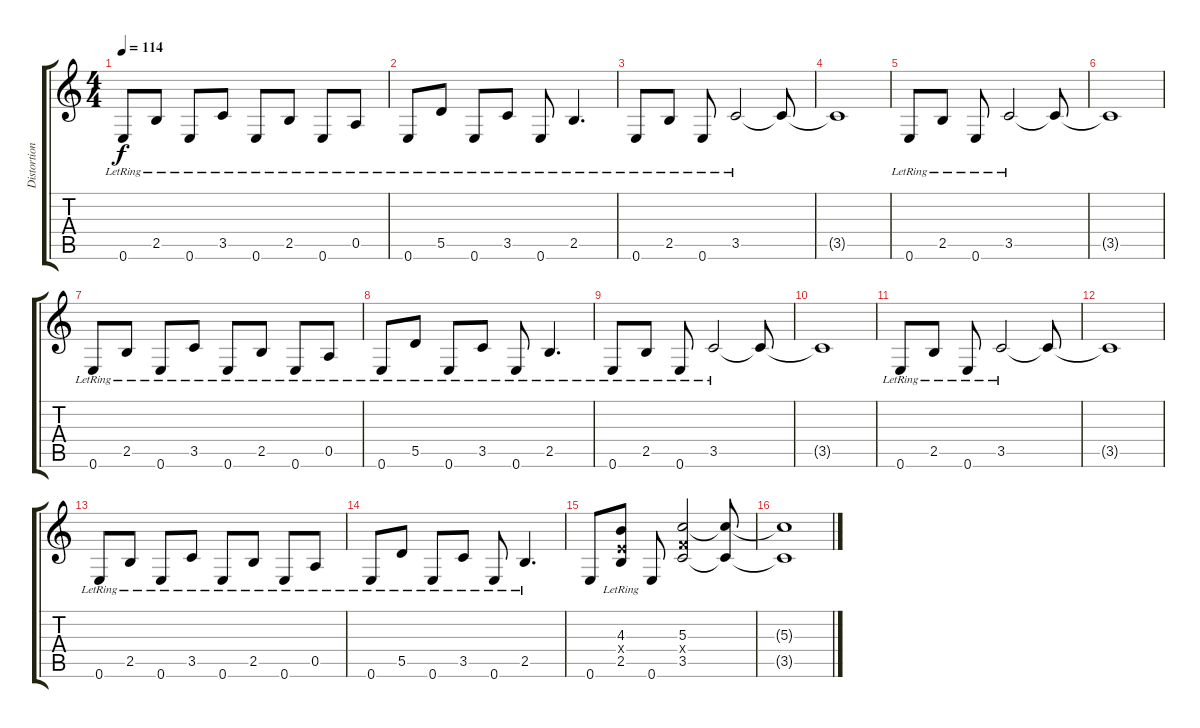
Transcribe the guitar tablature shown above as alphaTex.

\track ("Distortion / Acustic" "Distortion") {instrument overdrivenguitar}
\staff {score tabs}
\tuning (E4 B3 G3 D3 A2 E2) {hide}
\ts (4 4)
\tempo 114
\clef g2
\ks c
0.6{lr}.8{dy f} 2.5{lr}.8 0.6{lr}.8 3.5{lr}.8 0.6{lr}.8 2.5{lr}.8 0.6{lr}.8 0.5{lr}.8 |
0.6{lr}.8 5.5{lr}.8 0.6{lr}.8 3.5{lr}.8 0.6{lr}.8 2.5{lr}.4{d} |
0.6{lr}.8 2.5{lr}.8 0.6{lr}.8 3.5{lr}.2 3.5{t}.8 |
3.5{t}.1 |
0.6{lr}.8 2.5{lr}.8 0.6{lr}.8 3.5{lr}.2 3.5{t}.8 |
3.5{t}.1 |
0.6{lr}.8 2.5{lr}.8 0.6{lr}.8 3.5{lr}.8 0.6{lr}.8 2.5{lr}.8 0.6{lr}.8 0.5{lr}.8 |
0.6{lr}.8 5.5{lr}.8 0.6{lr}.8 3.5{lr}.8 0.6{lr}.8 2.5{lr}.4{d} |
0.6{lr}.8 2.5{lr}.8 0.6{lr}.8 3.5{lr}.2 3.5{t}.8 |
3.5{t}.1 |
0.6{lr}.8 2.5{lr}.8 0.6{lr}.8 3.5{lr}.2 3.5{t}.8 |
3.5{t}.1 |
0.6{lr}.8 2.5{lr}.8 0.6{lr}.8 3.5{lr}.8 0.6{lr}.8 2.5{lr}.8 0.6{lr}.8 0.5{lr}.8 |
0.6{lr}.8 5.5{lr}.8 0.6{lr}.8 3.5{lr}.8 0.6{lr}.8 2.5{lr}.4{d} |
0.6.8 (4.3{lr} 2.4{x} 2.5{lr}).8 0.6.8 (5.3 3.4{x} 3.5).2 (5.3{t} 3.5{t}).8 |
(5.3{t} 3.5{t}).1
